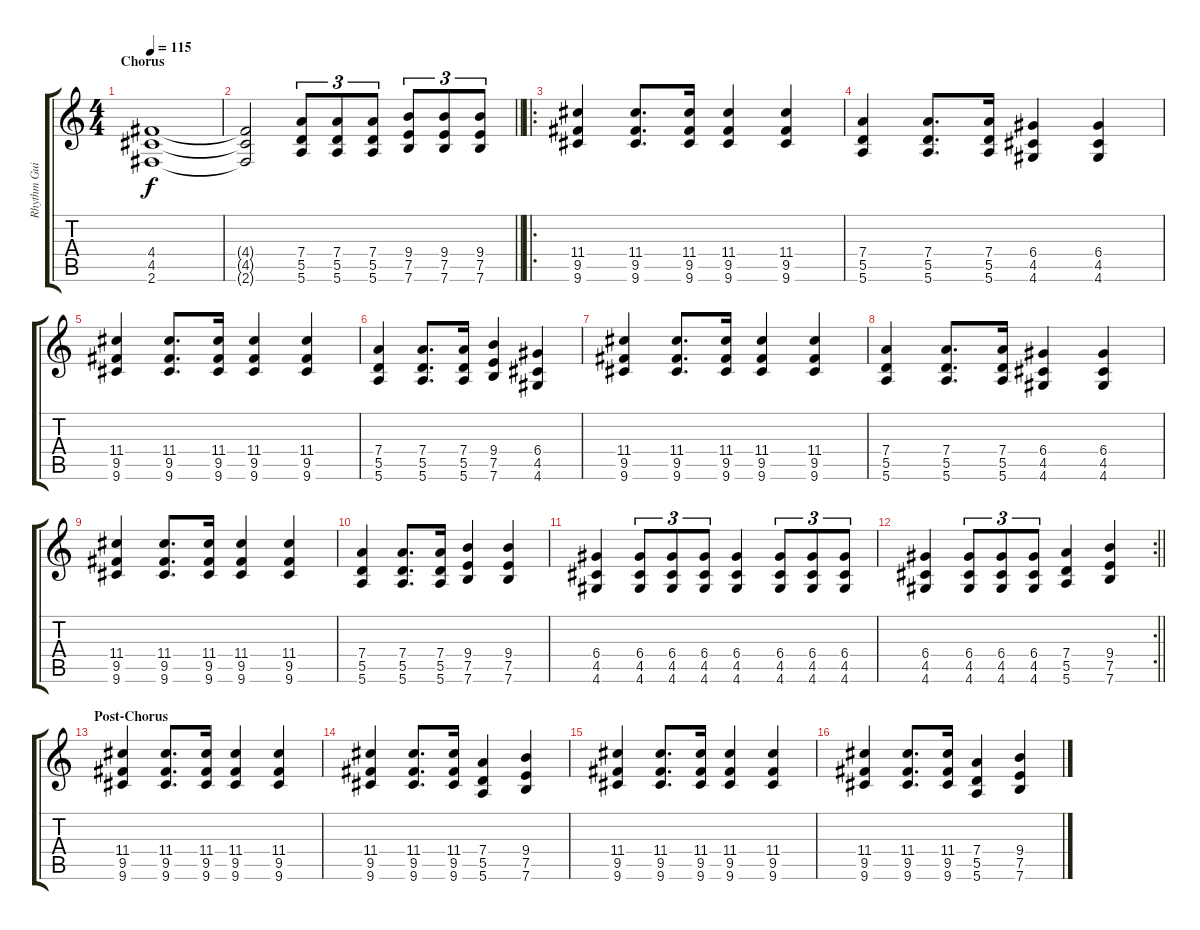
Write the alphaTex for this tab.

\track ("Rhythm Guitar" "Rhythm Gui") {instrument distortionguitar}
\staff {score tabs}
\tuning (E4 B3 G3 D3 A2 E2) {hide}
\ts (4 4)
\section ("" "Chorus")
\tempo 115
\clef g2
\ks c
(4.4 4.5 2.6).1{dy f} |
\barLineRight lightlight
(4.4{t} 4.5{t} 2.6{t}).2 (7.4 5.5 5.6).8{tu (3 2)} (7.4 5.5 5.6).8{tu (3 2)} (7.4 5.5 5.6).8{tu (3 2)} (9.4 7.5 7.6).8{tu (3 2)} (9.4 7.5 7.6).8{tu (3 2)} (9.4 7.5 7.6).8{tu (3 2)} |
\ro
(11.4 9.5 9.6).4 (11.4 9.5 9.6).8{d} (11.4 9.5 9.6).16 (11.4 9.5 9.6).4 (11.4 9.5 9.6).4 |
(7.4 5.5 5.6).4 (7.4 5.5 5.6).8{d} (7.4 5.5 5.6).16 (6.4 4.5 4.6).4 (6.4 4.5 4.6).4 |
(11.4 9.5 9.6).4 (11.4 9.5 9.6).8{d} (11.4 9.5 9.6).16 (11.4 9.5 9.6).4 (11.4 9.5 9.6).4 |
(7.4 5.5 5.6).4 (7.4 5.5 5.6).8{d} (7.4 5.5 5.6).16 (9.4 7.5 7.6).4 (6.4 4.5 4.6).4 |
(11.4 9.5 9.6).4 (11.4 9.5 9.6).8{d} (11.4 9.5 9.6).16 (11.4 9.5 9.6).4 (11.4 9.5 9.6).4 |
(7.4 5.5 5.6).4 (7.4 5.5 5.6).8{d} (7.4 5.5 5.6).16 (6.4 4.5 4.6).4 (6.4 4.5 4.6).4 |
(11.4 9.5 9.6).4 (11.4 9.5 9.6).8{d} (11.4 9.5 9.6).16 (11.4 9.5 9.6).4 (11.4 9.5 9.6).4 |
(7.4 5.5 5.6).4 (7.4 5.5 5.6).8{d} (7.4 5.5 5.6).16 (9.4 7.5 7.6).4 (9.4 7.5 7.6).4 |
(6.4 4.5 4.6).4 (6.4 4.5 4.6).8{tu (3 2)} (6.4 4.5 4.6).8{tu (3 2)} (6.4 4.5 4.6).8{tu (3 2)} (6.4 4.5 4.6).4 (6.4 4.5 4.6).8{tu (3 2)} (6.4 4.5 4.6).8{tu (3 2)} (6.4 4.5 4.6).8{tu (3 2)} |
\rc 2
\barLineRight lightlight
(6.4 4.5 4.6).4 (6.4 4.5 4.6).8{tu (3 2)} (6.4 4.5 4.6).8{tu (3 2)} (6.4 4.5 4.6).8{tu (3 2)} (7.4 5.5 5.6).4 (9.4 7.5 7.6).4 |
\section ("" "Post-Chorus")
(11.4 9.5 9.6).4 (11.4 9.5 9.6).8{d} (11.4 9.5 9.6).16 (11.4 9.5 9.6).4 (11.4 9.5 9.6).4 |
(11.4 9.5 9.6).4 (11.4 9.5 9.6).8{d} (11.4 9.5 9.6).16 (7.4 5.5 5.6).4 (9.4 7.5 7.6).4 |
(11.4 9.5 9.6).4 (11.4 9.5 9.6).8{d} (11.4 9.5 9.6).16 (11.4 9.5 9.6).4 (11.4 9.5 9.6).4 |
(11.4 9.5 9.6).4 (11.4 9.5 9.6).8{d} (11.4 9.5 9.6).16 (7.4 5.5 5.6).4 (9.4 7.5 7.6).4
